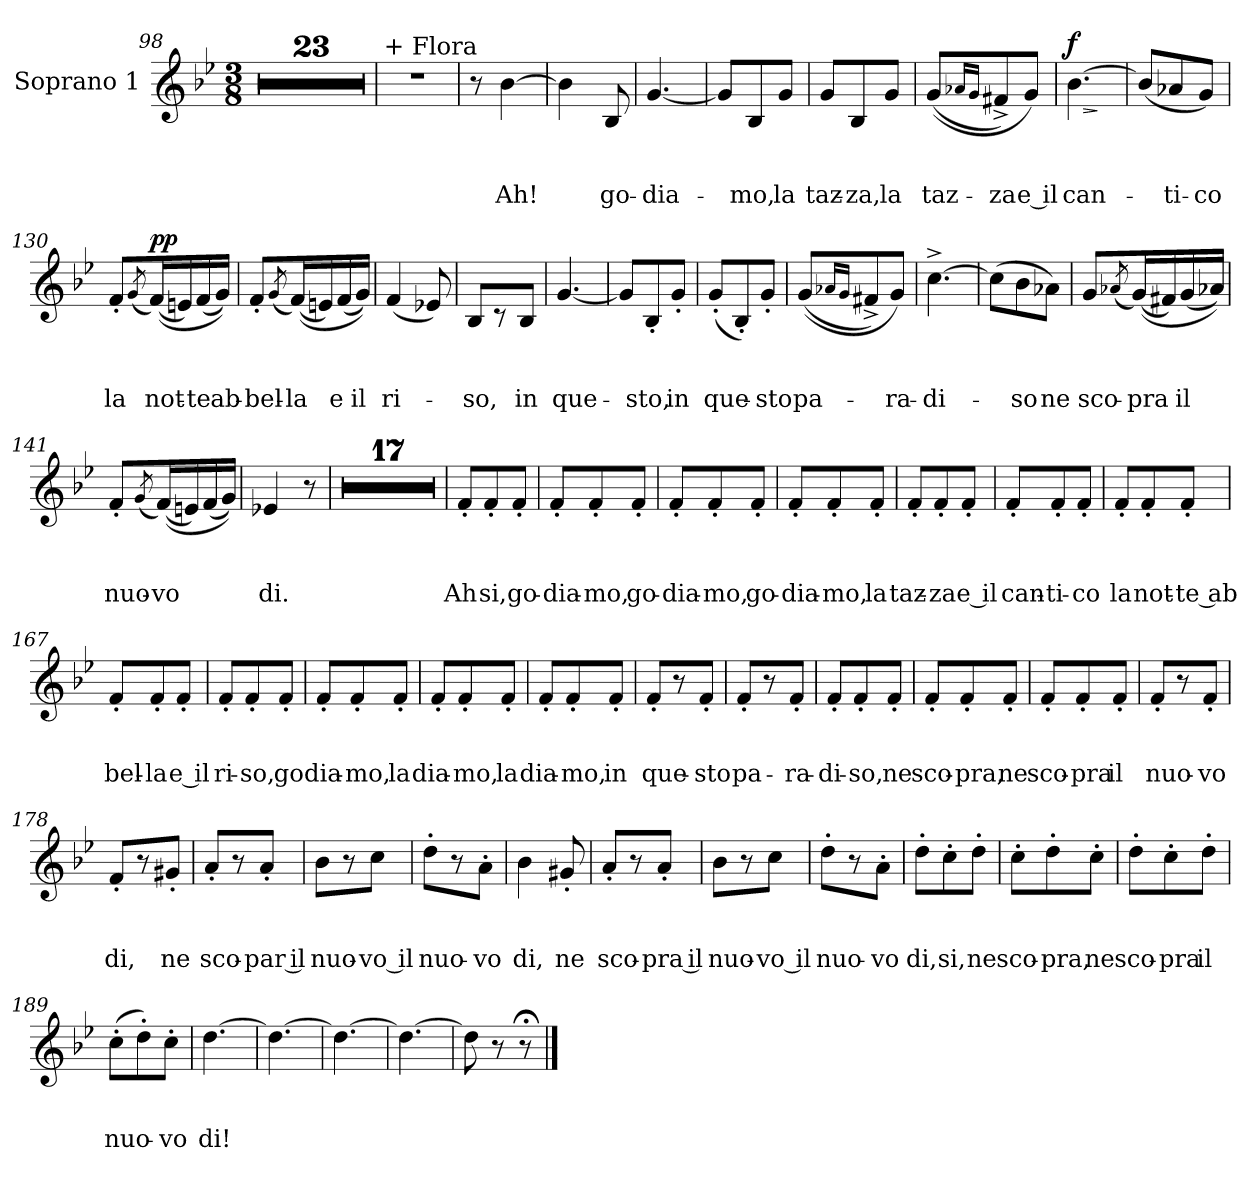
**kern	**text	**text	**text	**dynam
*part1	*part1	*part1	*part1	*part1
*staff1	*staff1	*staff1	*staff1	*staff1
*I"Soprano 1	*	*	*	*
*I'S.1	*	*	*	*
*clefG2	*	*	*	*
*k[b-e-]	*	*	*	*
*B-:	*	*	*	*
*M3/8	*	*	*	*
=98	=98	=98	=98	=98
4.r	.	.	.	.
=99	=99	=99	=99	=99
4.r	.	.	.	.
=100	=100	=100	=100	=100
4.r	.	.	.	.
=101	=101	=101	=101	=101
4.r	.	.	.	.
=102	=102	=102	=102	=102
4.r	.	.	.	.
=103	=103	=103	=103	=103
4.r	.	.	.	.
=104	=104	=104	=104	=104
4.r	.	.	.	.
=105	=105	=105	=105	=105
4.r	.	.	.	.
!!LO:LB:g=z
=106	=106	=106	=106	=106
4.r	.	.	.	.
=107	=107	=107	=107	=107
4.r	.	.	.	.
=108	=108	=108	=108	=108
4.r	.	.	.	.
=109	=109	=109	=109	=109
4.r	.	.	.	.
=110	=110	=110	=110	=110
4.r	.	.	.	.
=111	=111	=111	=111	=111
4.r	.	.	.	.
=112	=112	=112	=112	=112
4.r	.	.	.	.
=113	=113	=113	=113	=113
4.r	.	.	.	.
=114	=114	=114	=114	=114
4.r	.	.	.	.
!!LO:PB:g=z
=115	=115	=115	=115	=115
4.r	.	.	.	.
=116	=116	=116	=116	=116
4.r	.	.	.	.
=117	=117	=117	=117	=117
4.r	.	.	.	.
=118	=118	=118	=118	=118
4.r	.	.	.	.
=119	=119	=119	=119	=119
4.r	.	.	.	.
=120	=120	=120	=120	=120
4.r	.	.	.	.
=121	=121	=121	=121	=121
!LO:TX:a:t=+ Flora	!	!	!	!
4.r	.	.	.	.
=122	=122	=122	=122	=122
8r	.	.	.	.
[4b-\	.	.	-Ah!	.
!!LO:PB:g=z
=123	=123	=123	=123	=123
4b-\]	.	.	.	.
8B-/	.	.	go-	.
=124	=124	=124	=124	=124
[4.g/	.	.	-dia-	.
=125	=125	=125	=125	=125
8g/L]	.	.	.	.
8B-/	.	.	-mo,	.
8g/J	.	.	la	.
=126	=126	=126	=126	=126
8g/L	.	.	taz-	.
8B-/	.	.	-za,	.
8g/J	.	.	la	.
=127	=127	=127	=127	=127
((8g/L	.	.	taz-	.
16qa-X/LL	.	.	.	.
16qg/JJ	.	.	.	.
8f#X^/)	.	.	-za	.
8g/J)	.	.	e il	.
=128	=128	=128	=128	=128
!	!	!	!	!LO:HP:b
!	!	!	!	!LO:DY:n=1:a
[4.b-\	.	.	can-	> f
.	.	.	.	]
=129	=129	=129	=129	=129
(>8b-/L]	.	.	.	.
8a-X/	.	.	-ti-	.
8g/J)	.	.	-co	.
=130	=130	=130	=130	=130
8f'/L	.	.	la	.
(>8qg/	.	.	.	.
!	!	!	!	!LO:DY:a
(>(>16f/L)	.	.	not-	pp
16en/)	.	.	.	.
(16f/	.	.	-te	.
16g/JJ))	.	.	ab-	.
!!LO:PB:g=z
=131	=131	=131	=131	=131
8f'/L	.	.	-bel-	.
(>8qg/	.	.	.	.
(>(>16f/L)	.	.	-la	.
16en/)	.	.	.	.
(16f/	.	.	e	.
16g/JJ))	.	.	il	.
=132	=132	=132	=132	=132
(4f/	.	.	ri-	.
8e-X/)	.	.	.	.
=133	=133	=133	=133	=133
8B-/L	.	.	-so,	.
8r	.	.	.	.
8B-/J	.	.	in	.
=134	=134	=134	=134	=134
[4.g/	.	.	que-	.
=135	=135	=135	=135	=135
8g/L]	.	.	.	.
8B-'/	.	.	-sto,	.
8g'/J	.	.	in	.
=136	=136	=136	=136	=136
(8g'/L	.	.	que-	.
8B-'/)	.	.	.	.
8g'/J	.	.	-sto	.
=137	=137	=137	=137	=137
((8g/L	.	.	pa-	.
16qa-X/LL	.	.	.	.
16qg/JJ	.	.	.	.
8f#X^/)	.	.	.	.
8g/J)	.	.	-ra-	.
=138	=138	=138	=138	=138
[4.cc^\	.	.	-di-	.
=139	=139	=139	=139	=139
(>8cc\L]	.	.	.	.
8b-\	.	.	-so	.
8a-X\J)	.	.	ne	.
!!LO:PB:g=z
=140	=140	=140	=140	=140
8g/L	.	.	sco-	.
(>8qa-X/	.	.	.	.
(>(>16g/L)	.	.	-pra	.
16f#X/)	.	.	.	.
(16g/	.	.	il	.
16a-/JJ))	.	.	.	.
=141	=141	=141	=141	=141
8f'/L	.	.	nuo-	.
(>8qg/	.	.	.	.
(>(>16f/L)	.	.	-vo	.
16en/)	.	.	.	.
(16f/	.	.	.	.
16g/JJ))	.	.	.	.
=142	=142	=142	=142	=142
4e-X/	.	.	di.	.
8r	.	.	.	.
=143	=143	=143	=143	=143
4.r	.	.	.	.
=144	=144	=144	=144	=144
4.r	.	.	.	.
=145	=145	=145	=145	=145
4.r	.	.	.	.
=146	=146	=146	=146	=146
4.r	.	.	.	.
=147	=147	=147	=147	=147
4.r	.	.	.	.
!!LO:PB:g=z
=148	=148	=148	=148	=148
4.r	.	.	.	.
=149	=149	=149	=149	=149
4.r	.	.	.	.
=150	=150	=150	=150	=150
4.r	.	.	.	.
=151	=151	=151	=151	=151
4.r	.	.	.	.
=152	=152	=152	=152	=152
4.r	.	.	.	.
=153	=153	=153	=153	=153
4.r	.	.	.	.
=154	=154	=154	=154	=154
4.r	.	.	.	.
=155	=155	=155	=155	=155
4.r	.	.	.	.
=156	=156	=156	=156	=156
4.r	.	.	.	.
!!LO:PB:g=z
=157	=157	=157	=157	=157
4.r	.	.	.	.
=158	=158	=158	=158	=158
4.r	.	.	.	.
=159	=159	=159	=159	=159
4.r	.	.	.	.
=160	=160	=160	=160	=160
8f'/L	.	.	Ah	.
8f'/	.	.	si,	.
8f'/J	.	.	go-	.
=161	=161	=161	=161	=161
8f'/L	.	.	-dia-	.
8f'/	.	.	-mo,	.
8f'/J	.	.	go-	.
=162	=162	=162	=162	=162
8f'/L	.	.	-dia-	.
8f'/	.	.	-mo,	.
8f'/J	.	.	go-	.
=163	=163	=163	=163	=163
8f'/L	.	.	-dia-	.
8f'/	.	.	-mo,	.
8f'/J	.	.	la	.
!!LO:PB:g=z
=164	=164	=164	=164	=164
8f'/L	.	.	taz-	.
8f'/	.	.	-za	.
8f'/J	.	.	e il	.
=165	=165	=165	=165	=165
8f'/L	.	.	can-	.
8f'/	.	.	-ti-	.
8f'/J	.	.	-co	.
=166	=166	=166	=166	=166
8f'/L	.	.	la	.
8f'/	.	.	not-	.
8f'/J	.	.	te ab	.
=167	=167	=167	=167	=167
8f'/L	.	.	bel-	.
8f'/	.	.	-la	.
8f'/J	.	.	e il	.
=168	=168	=168	=168	=168
8f'/L	.	.	ri-	.
8f'/	.	.	-so,	.
8f'/J	.	.	go	.
=169	=169	=169	=169	=169
8f'/L	.	.	dia-	.
8f'/	.	.	-mo,	.
8f'/J	.	.	la	.
=170	=170	=170	=170	=170
8f'/L	.	.	dia-	.
8f'/	.	.	-mo,	.
8f'/J	.	.	la	.
!!LO:PB:g=z
=171	=171	=171	=171	=171
8f'/L	.	.	dia-	.
8f'/	.	.	-mo,	.
8f'/J	.	.	in	.
=172	=172	=172	=172	=172
8f'/L	.	.	que-	.
8r	.	.	.	.
8f'/J	.	.	-sto	.
=173	=173	=173	=173	=173
8f'/L	.	.	pa-	.
8r	.	.	.	.
8f'/J	.	.	-ra-	.
=174	=174	=174	=174	=174
8f'/L	.	.	-di-	.
8f'/	.	.	-so,	.
8f'/J	.	.	ne	.
=175	=175	=175	=175	=175
8f'/L	.	.	sco-	.
8f'/	.	.	-pra,	.
8f'/J	.	.	ne	.
=176	=176	=176	=176	=176
8f'/L	.	.	sco-	.
8f'/	.	.	-pra	.
8f'/J	.	.	il	.
!!LO:PB:g=z
=177	=177	=177	=177	=177
8f'/L	.	.	nuo-	.
8r	.	.	.	.
8f'/J	.	.	-vo	.
=178	=178	=178	=178	=178
8f'/L	.	.	di,	.
8r	.	.	.	.
8g#X'/J	.	.	ne	.
=179	=179	=179	=179	=179
8a'/L	.	.	sco-	.
8r	.	.	.	.
8a'/J	.	.	par il	.
=180	=180	=180	=180	=180
8b-\L	.	.	nuo-	.
8r	.	.	.	.
8cc\J	.	.	vo il	.
=181	=181	=181	=181	=181
8dd'\L	.	.	nuo-	.
8r	.	.	.	.
8a'\J	.	.	-vo	.
=182	=182	=182	=182	=182
4b-\	.	.	di,	.
8g#X'/	.	.	ne	.
!!LO:PB:g=z
=183	=183	=183	=183	=183
8a'/L	.	.	sco-	.
8r	.	.	.	.
8a'/J	.	.	pra il	.
=184	=184	=184	=184	=184
8b-\L	.	.	nuo-	.
8r	.	.	.	.
8cc\J	.	.	vo il	.
=185	=185	=185	=185	=185
8dd'\L	.	.	nuo-	.
8r	.	.	.	.
8a'\J	.	.	-vo	.
=186	=186	=186	=186	=186
8dd'\L	.	.	di,	.
8cc'\	.	.	si,	.
8dd'\J	.	.	ne	.
=187	=187	=187	=187	=187
8cc'\L	.	.	sco-	.
8dd'\	.	.	-pra,	.
8cc'\J	.	.	ne	.
=188	=188	=188	=188	=188
8dd'\L	.	.	sco-	.
8cc'\	.	.	-pra	.
8dd'\J	.	.	il	.
=189	=189	=189	=189	=189
(>8cc'\L	.	.	nuo-	.
8dd'\)	.	.	.	.
8cc'\J	.	.	-vo	.
!!LO:PB:g=z
=190	=190	=190	=190	=190
[4.dd\	.	.	di!	.
=191	=191	=191	=191	=191
4.dd\_	.	.	.	.
=192	=192	=192	=192	=192
4.dd\_	.	.	.	.
=193	=193	=193	=193	=193
4.dd\_	.	.	.	.
=194	=194	=194	=194	=194
8dd\]	.	.	.	.
8r	.	.	.	.
8r;<	.	.	.	.
==	==	==	==	==
*-	*-	*-	*-	*-
